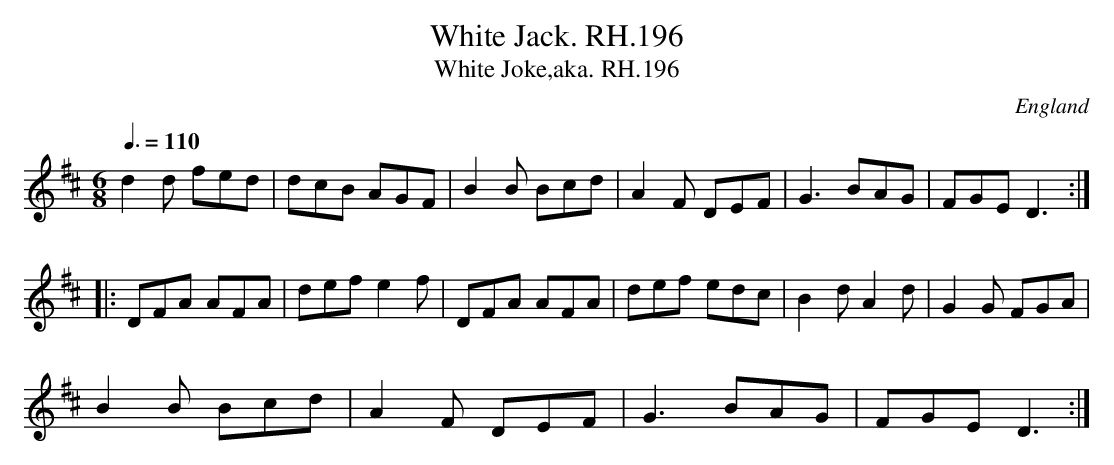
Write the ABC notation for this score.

X:1
T:White Jack. RH.196
T:White Joke,aka. RH.196
L:1/8
M:6/8
O:England
Q:3/8=110
K:D
d2d fed|dcB AGF|B2B Bcd|A2F DEF|\
G3BAG|FGED3:|!
|:DFA AFA|defe2f|DFA AFA|def edc|\
B2dA2d|G2G FGA|!
B2B Bcd|A2F DEF|G3BAG|FGED3:|
